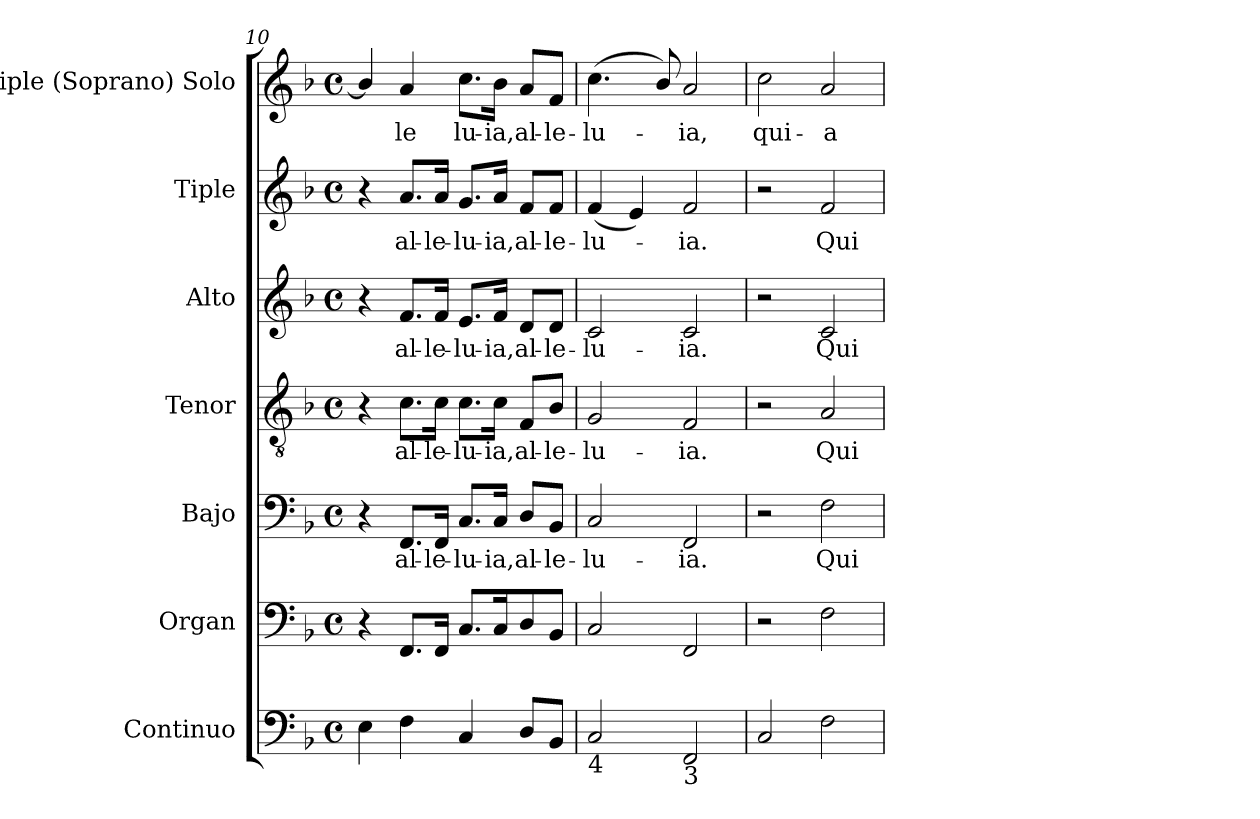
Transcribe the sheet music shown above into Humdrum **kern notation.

**kern	**kern	**kern	**text	**kern	**text	**kern	**text	**kern	**text	**kern	**text
*part7	*part6	*part5	*part5	*part4	*part4	*part3	*part3	*part2	*part2	*part1	*part1
*staff7	*staff6	*staff5	*staff5	*staff4	*staff4	*staff3	*staff3	*staff2	*staff2	*staff1	*staff1
*I"Continuo	*I"Organ	*I"Bajo	*	*I"Tenor	*	*I"Alto	*	*I"Tiple	*	*I"Tiple (Soprano) Solo	*
*I'Cont.	*I'Organ	*I'B.	*	*I'T.	*	*I'A.	*	*	*	*I'S. Solo	*
!!LO:PB:g=z
*clefF4	*clefF4	*clefF4	*	*clefGv2	*	*clefG2	*	*clefG2	*	*clefG2	*
*	*	*	*	*ITrd7c12	*	*	*	*	*	*	*
*k[b-]	*k[b-]	*k[b-]	*	*k[b-]	*	*k[b-]	*	*k[b-]	*	*k[b-]	*
*F:	*F:	*F:	*	*F:	*	*F:	*	*F:	*	*F:	*
*M4/4	*M4/4	*M4/4	*	*M4/4	*	*M4/4	*	*M4/4	*	*M4/4	*
*met(c)	*met(c)	*met(c)	*	*met(c)	*	*met(c)	*	*met(c)	*	*met(c)	*
=10	=10	=10	=10	=10	=10	=10	=10	=10	=10	=10	=10
4Ei\	4r	4r	.	4r	.	4r	.	4r	.	4b-i/]	.
!	!	!	!LO:LY:b:color=#000000	!	!	!	!	!	!	!	!
!	!	!	!	!	!LO:LY:b:color=#000000	!	!	!	!	!	!
!	!	!	!	!	!	!	!LO:LY:b:color=#000000	!	!	!	!
!	!	!	!	!	!	!	!	!	!LO:LY:b:color=#000000	!	!
!	!	!	!	!	!	!	!	!	!	!	!LO:LY:b:color=#000000
4Fi\	8.FFi/L	8.FFi/L	al-	8.Ci\L	al-	8.fi/L	al-	8.ai/L	al-	4ai/	-le
!	!	!	!LO:LY:b:color=#000000	!	!	!	!	!	!	!	!
!	!	!	!	!	!LO:LY:b:color=#000000	!	!	!	!	!	!
!	!	!	!	!	!	!	!LO:LY:b:color=#000000	!	!	!	!
!	!	!	!	!	!	!	!	!	!LO:LY:b:color=#000000	!	!
.	16FFi/Jk	16FFi/Jk	-le-	16Ci\Jk	-le-	16fi/Jk	-le-	16ai/Jk	-le-	.	.
!	!	!	!LO:LY:b:color=#000000	!	!	!	!	!	!	!	!
!	!	!	!	!	!LO:LY:b:color=#000000	!	!	!	!	!	!
!	!	!	!	!	!	!	!LO:LY:b:color=#000000	!	!	!	!
!	!	!	!	!	!	!	!	!	!LO:LY:b:color=#000000	!	!
!	!	!	!	!	!	!	!	!	!	!	!LO:LY:b:color=#000000
4Ci/	8.Ci/L	8.Ci/L	-lu-	8.Ci\L	-lu-	8.ei/L	-lu-	8.gi/L	-lu-	8.cci\L	lu-
!	!	!	!LO:LY:b:color=#000000	!	!	!	!	!	!	!	!
!	!	!	!	!	!LO:LY:b:color=#000000	!	!	!	!	!	!
!	!	!	!	!	!	!	!LO:LY:b:color=#000000	!	!	!	!
!	!	!	!	!	!	!	!	!	!LO:LY:b:color=#000000	!	!
!	!	!	!	!	!	!	!	!	!	!	!LO:LY:b:color=#000000
.	16Ci/k	16Ci/Jk	-ia,	16Ci\Jk	-ia,	16fi/Jk	-ia,	16ai/Jk	-ia,	16b-i\Jk	-ia,
!	!	!	!LO:LY:b:color=#000000	!	!	!	!	!	!	!	!
!	!	!	!	!	!LO:LY:b:color=#000000	!	!	!	!	!	!
!	!	!	!	!	!	!	!LO:LY:b:color=#000000	!	!	!	!
!	!	!	!	!	!	!	!	!	!LO:LY:b:color=#000000	!	!
!	!	!	!	!	!	!	!	!	!	!	!LO:LY:b:color=#000000
8Di/L	8Di/	8Di/L	al-	8FFi/L	al-	8di/L	al-	8fi/L	al-	8ai/L	al-
!	!	!	!LO:LY:b:color=#000000	!	!	!	!	!	!	!	!
!	!	!	!	!	!LO:LY:b:color=#000000	!	!	!	!	!	!
!	!	!	!	!	!	!	!LO:LY:b:color=#000000	!	!	!	!
!	!	!	!	!	!	!	!	!	!LO:LY:b:color=#000000	!	!
!	!	!	!	!	!	!	!	!	!	!	!LO:LY:b:color=#000000
8BB-i/J	8BB-i/J	8BB-i/J	-le-	8BB-i/J	-le-	8di/J	-le-	8fi/J	-le-	8fi/J	-le-
=11	=11	=11	=11	=11	=11	=11	=11	=11	=11	=11	=11
!	!	!	!LO:LY:b:color=#000000	!	!	!	!	!	!	!	!
!	!	!	!	!	!LO:LY:b:color=#000000	!	!	!	!	!	!
!	!	!	!	!	!	!	!LO:LY:b:color=#000000	!	!	!	!
!	!	!	!	!	!	!	!	!	!LO:LY:b:color=#000000	!	!
!LO:TX:b:t=4	!	!	!	!	!	!	!	!	!	!	!
!	!	!	!	!	!	!	!	!	!	!	!LO:LY:b:color=#000000
2Ci/	2Ci/	2Ci/	-lu-	2GGi/	-lu-	2ci/	-lu-	(4fi/	-lu-	(4.cci\	-lu-
.	.	.	.	.	.	.	.	4ei/)	.	.	.
.	.	.	.	.	.	.	.	.	.	8b-i/)	.
!	!	!	!LO:LY:b:color=#000000	!	!	!	!	!	!	!	!
!	!	!	!	!	!LO:LY:b:color=#000000	!	!	!	!	!	!
!	!	!	!	!	!	!	!LO:LY:b:color=#000000	!	!	!	!
!	!	!	!	!	!	!	!	!	!LO:LY:b:color=#000000	!	!
!LO:TX:b:t=3	!	!	!	!	!	!	!	!	!	!	!
!	!	!	!	!	!	!	!	!	!	!	!LO:LY:b:color=#000000
2FFi/	2FFi/	2FFi/	-ia.	2FFi/	-ia.	2ci/	-ia.	2fi/	-ia.	2ai/	-ia,
=12	=12	=12	=12	=12	=12	=12	=12	=12	=12	=12	=12
!	!	!	!	!	!	!	!	!	!	!	!LO:LY:b:color=#000000
2Ci/	2r	2r	.	2r	.	2r	.	2r	.	2cci\	qui-
!	!	!	!LO:LY:b:color=#000000	!	!	!	!	!	!	!	!
!	!	!	!	!	!LO:LY:b:color=#000000	!	!	!	!	!	!
!	!	!	!	!	!	!	!LO:LY:b:color=#000000	!	!	!	!
!	!	!	!	!	!	!	!	!	!LO:LY:b:color=#000000	!	!
!	!	!	!	!	!	!	!	!	!	!	!LO:LY:b:color=#000000
2Fi\	2Fi\	2Fi\	Qui-	2AAi/	Qui-	2ci/	Qui-	2fi/	Qui-	2ai/	-a
=	=	=	=	=	=	=	=	=	=	=	=
*-	*-	*-	*-	*-	*-	*-	*-	*-	*-	*-	*-
